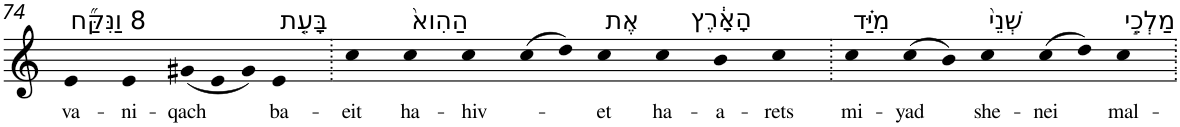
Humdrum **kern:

**kern	**text
*part1	*part1
*staff1	*staff1
*I"Piano	*
*I'Pno	*
!!LO:PB:g=z
*clefG2	*
*k[]	*
=74	=74
!LO:TX:a:t=8 וַנִּקַּ֞ח	!
!	!LO:LY:b
4e	va-
!	!LO:LY:b
4e	-ni-
!	!LO:LY:b
(12g#X	-qach
12e	.
12g#)	.
!LO:TX:a:t=בָּעֵ֤ת	!
!	!LO:LY:b
4e	ba-
=75.	=75.
!	!LO:LY:b
4cc	-eit
!LO:TX:a:t=הַהִוא֙	!
!	!LO:LY:b
4cc	ha-
!	!LO:LY:b
4cc	-hiv-
(8cc	.
8dd)	.
!LO:TX:a:t=אֶת	!
!	!LO:LY:b
4cc	et
!LO:TX:a:t=הָאָ֔רֶץ	!
!	!LO:LY:b
4cc	ha-
!	!LO:LY:b
4b	-a-
!	!LO:LY:b
4cc	-rets
=76.	=76.
!LO:TX:a:t=מִיַּ֗ד	!
!	!LO:LY:b
4cc	mi-
!	!LO:LY:b
(8cc	-yad
8b)	.
!LO:TX:a:t=שְׁנֵי֙	!
!	!LO:LY:b
4cc	she-
!	!LO:LY:b
(8cc	-nei
8dd)	.
!LO:TX:a:t=מַלְכֵ֣י	!
!	!LO:LY:b
4cc	mal-
=.	=.
*-	*-
